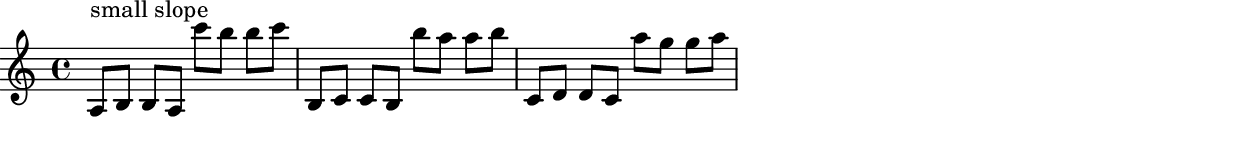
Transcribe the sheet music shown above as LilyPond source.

%% Generated by lilypond-book
%% Options: [exampleindent=10.16\mm,indent=0\mm,line-width=160\mm,paper-height=845.047\pt,paper-width=597.508\pt,papersize='(cons (* 597.508 pt) (* 845.047 pt))]
\include "lilypond-book-preamble.ly"


% ****************************************************************
% Start cut-&-pastable-section
% ****************************************************************

#(ly:set-option 'eps-box-padding 3.000000)



\paper {
  #(set-paper-size '(cons (* 597.508 pt) (* 845.047 pt)))
  indent = 0\mm
  line-width = 160\mm
  % offset the left padding, also add 1mm as lilypond creates cropped
  % images with a little space on the right
  line-width = #(- line-width (* mm  3.000000) (* mm 1))
}

\layout {
  
}




% ****************************************************************
% ly snippet:
% ****************************************************************
\sourcefilename "/lilypond-2.25.16/input/regression/beam-center-slope.ly"
\sourcefileline 0

\version "2.17.6"
\header{

  texidoc="Simple beams on middle staffline are allowed to be
    slightly sloped, even if the notes have ledgers.  Beams reaching
    beyond middle line can have bigger slope."

}

\layout{
  ragged-right = ##t
  indent = 0
}

\relative c'{
  %%\override Staff.Stem.beamed-lengths = #'(3.50)
  %%  c8[ d]
  %%  d[ c]
  %% r2
  %% \override Staff.Stem.beamed-lengths = #'(3.26)

  a8[^"small slope" b]
  b[ a]

  c''[ b]
  b[ c]

				% baerenreiter test
  b,,[ c]
  c[ b]

  b''[ a]
  a[ b]

  c,,[ d]
  d[ c]
  
  a''[ g]
  g[ a]

  c,,[^"bigger slope" e]
  e[ c]
  
  a''[ f]
  f[ a]
}




% ****************************************************************
% end ly snippet
% ****************************************************************
